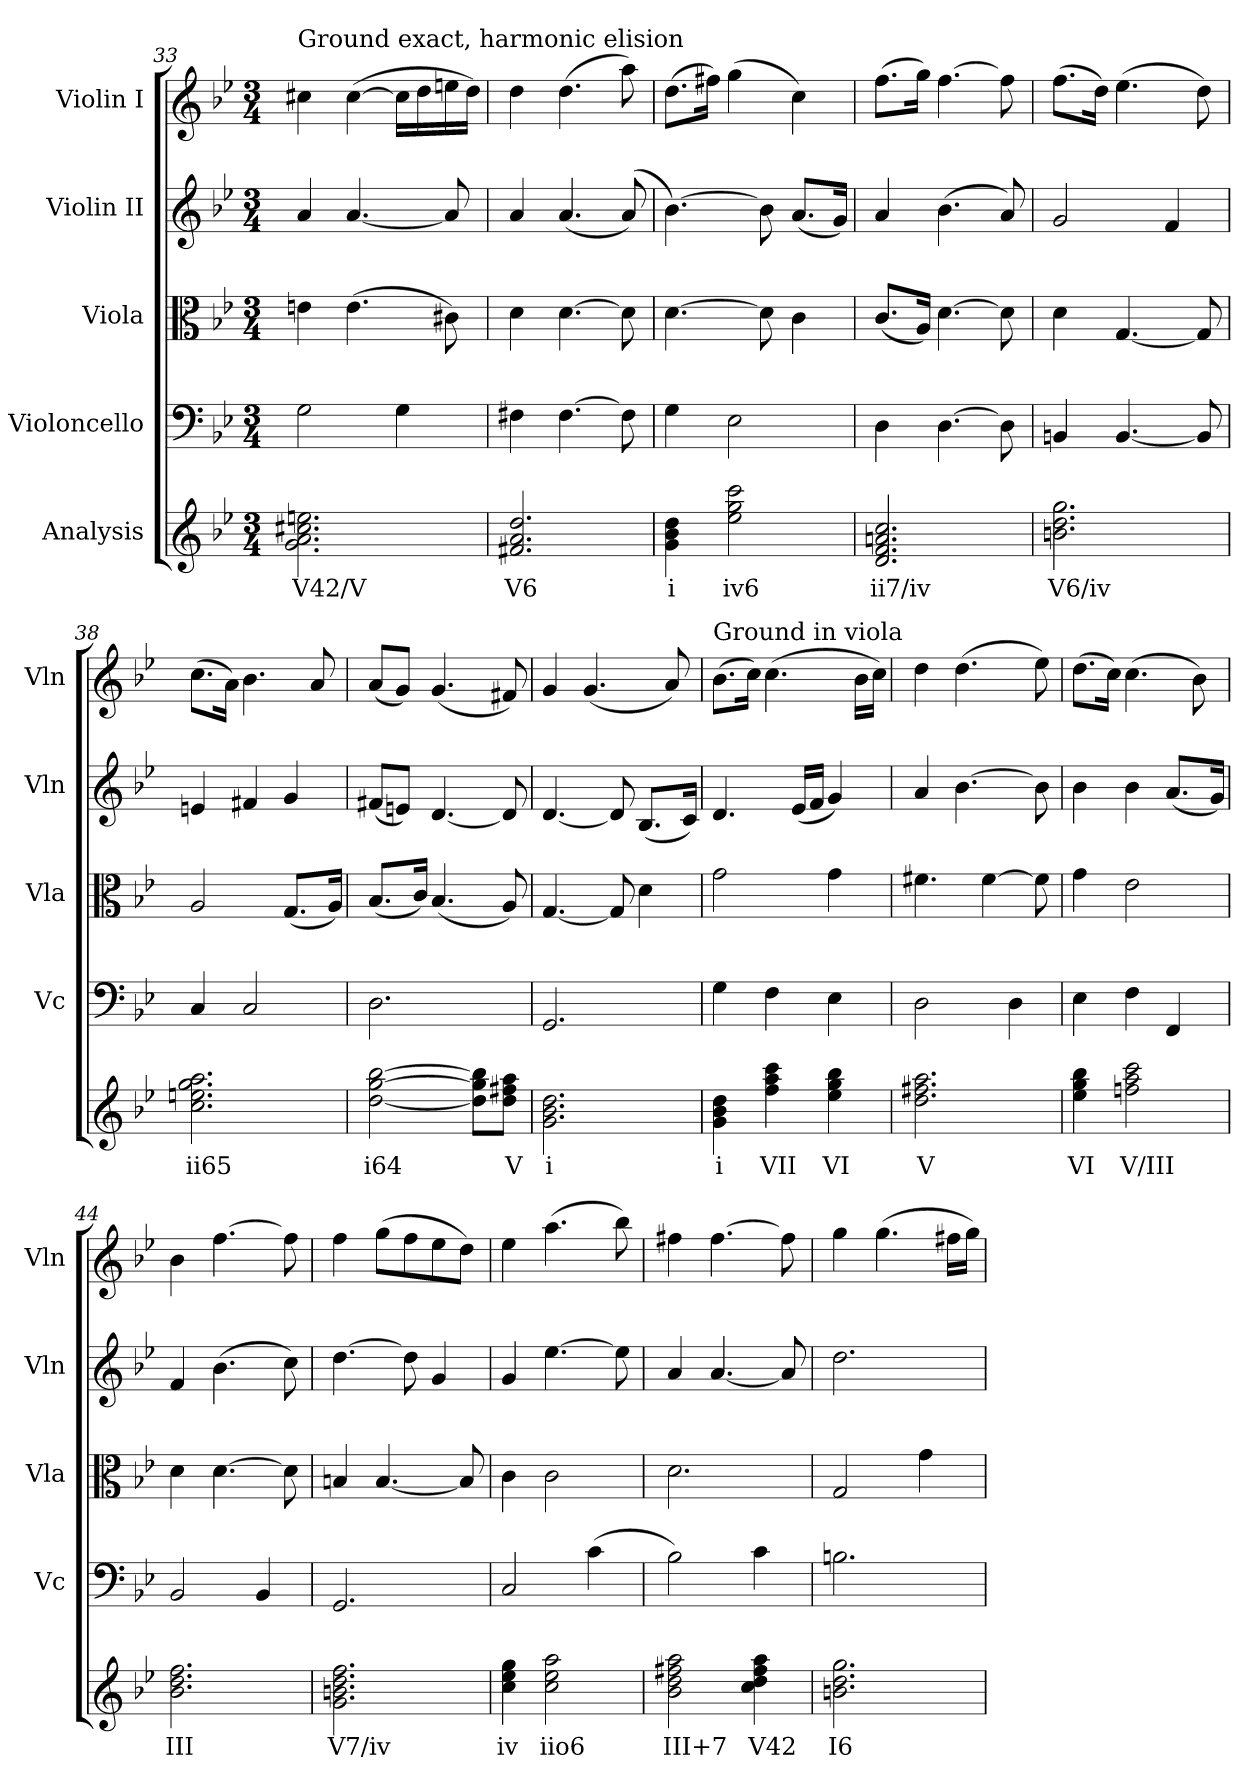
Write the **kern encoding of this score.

**kern	**text	**kern	**kern	**kern	**kern
*part5	*part5	*part4	*part3	*part2	*part1
*staff5	*staff5	*staff4	*staff3	*staff2	*staff1
*I"Analysis	*	*I"Violoncello	*I"Viola	*I"Violin II	*I"Violin I
*	*	*I'Vc	*I'Vla	*I'Vln	*I'Vln
!!LO:PB:g=z
*clefG2	*	*clefF4	*clefC3	*clefG2	*clefG2
*k[b-e-]	*	*k[b-e-]	*k[b-e-]	*k[b-e-]	*k[b-e-]
*M3/4	*	*M3/4	*M3/4	*M3/4	*M3/4
=33	=33	=33	=33	=33	=33
!	!	!	!	!	!LO:TX:a:t=Ground exact, harmonic elision
!	!LO:LY:b	!	!	!	!
2.g\ 2.a\ 2.cc#X\ 2.een\	V42/V	2G\	4en\	4a/	4cc#X\
.	.	.	(>4.e\	[4.a/	(>[4cc#\
.	.	4G\	.	.	16cc#\LL]
.	.	.	.	.	16dd\
.	.	.	8c#X\)	8a/]	16een\
.	.	.	.	.	16dd\JJ)
=34	=34	=34	=34	=34	=34
!	!LO:LY:b	!	!	!	!
2.f#X/ 2.a/ 2.dd/	V6	4F#X\	4d\	4a/	4dd\
.	.	[4.F#\	[4.d\	(<4.a/	(>4.dd\
.	.	8F#\]	8d\]	(<8a/)	8aa\)
=35	=35	=35	=35	=35	=35
!	!LO:LY:b	!	!	!	!
4g\ 4b-\ 4dd\	i	4G\	[4.d\	[4.b-\)	(>8.dd\L
.	.	.	.	.	16ff#X\Jk)
!	!LO:LY:b	!	!	!	!
2ee-\ 2gg\ 2ccc\	iv6	2E-\	.	.	(>4gg\
.	.	.	8d\]	8b-\]	.
.	.	.	4c\	(<8.a/L	4cc\)
.	.	.	.	16g/Jk)	.
=36	=36	=36	=36	=36	=36
!	!LO:LY:b	!	!	!	!
2.d/ 2.f/ 2.an/ 2.cc/	ii7/iv	4D\	(<8.c/L	4a/	(>8.ff\L
.	.	.	16A/Jk)	.	16gg\Jk)
.	.	[4.D\	[4.d\	(>4.b-\	[4.ff\
.	.	8D\]	8d\]	8a/)	8ff\]
!!LO:LB:g=z
=37	=37	=37	=37	=37	=37
!	!LO:LY:b	!	!	!	!
2.bn\ 2.dd\ 2.gg\	V6/iv	4BBn/	4d\	2g/	(>8.ff\L
.	.	.	.	.	16dd\Jk)
.	.	[4.BB/	[4.G/	.	(>4.ee-\
.	.	.	.	4f/	.
.	.	8BB/]	8G/]	.	8dd\)
=38	=38	=38	=38	=38	=38
!	!LO:LY:b	!	!	!	!
2.cc\ 2.een\ 2.gg\ 2.aa\	ii65	4C/	2A/	4en/	(>8.cc\L
.	.	.	.	.	16a\Jk)
.	.	2C/	.	4f#X/	4.b-\
.	.	.	(<8.G/L	4g/	.
.	.	.	.	.	8a/
.	.	.	16A/Jk)	.	.
=39	=39	=39	=39	=39	=39
!	!LO:LY:b	!	!	!	!
[2dd\ [2gg\ [2bb-\	i64	2.D\	(<8.B-/L	(<8f#X/L	(<8a/L
.	.	.	.	8en/J)	8g/J)
.	.	.	16c/Jk)	.	.
.	.	.	(<4.B-/	[4.d/	(<4.g/
8dd\] 8gg\] 8bb-\]L	.	.	.	.	.
!	!LO:LY:b	!	!	!	!
8dd\ 8ff#X\ 8aa\J	V	.	8A/)	8d/]	8f#X/)
=40	=40	=40	=40	=40	=40
!	!LO:LY:b	!	!	!	!
2.g\ 2.b-\ 2.dd\	i	2.GG/	[4.G/	[4.d/	4g/
.	.	.	.	.	(<4.g/
.	.	.	8G/]	8d/]	.
.	.	.	4d\	(<8.B-/L	.
.	.	.	.	.	8a/)
.	.	.	.	16c/Jk)	.
!!LO:PB:g=z
=41	=41	=41	=41	=41	=41
!	!	!	!	!	!LO:TX:a:t=Ground in viola
!	!LO:LY:b	!	!	!	!
4g\ 4b-\ 4dd\	i	4G\	2g\	4.d/	(>8.b-\L
.	.	.	.	.	16cc\Jk)
!	!LO:LY:b	!	!	!	!
4ff\ 4aa\ 4ccc\	VII	4F\	.	.	(>4.cc\
.	.	.	.	(<16e-/LL	.
.	.	.	.	16f/JJ	.
!	!LO:LY:b	!	!	!	!
4ee-\ 4gg\ 4bb-\	VI	4E-\	4g\	4g/)	.
.	.	.	.	.	16b-\LL
.	.	.	.	.	16cc\JJ)
=42	=42	=42	=42	=42	=42
!	!LO:LY:b	!	!	!	!
2.dd\ 2.ff#X\ 2.aa\	V	2D\	4.f#X\	4a/	4dd\
.	.	.	.	[4.b-\	(>4.dd\
.	.	.	[4f#\	.	.
.	.	4D\	.	.	.
.	.	.	8f#\]	8b-\]	8ee-\)
=43	=43	=43	=43	=43	=43
!	!LO:LY:b	!	!	!	!
4ee-\ 4gg\ 4bb-\	VI	4E-\	4g\	4b-\	(>8.dd\L
.	.	.	.	.	16cc\Jk)
!	!LO:LY:b	!	!	!	!
2ffn\ 2aa\ 2ccc\	V/III	4F\	2e-\	4b-\	(>4.cc\
.	.	4FF/	.	(<8.a/L	.
.	.	.	.	.	8b-\)
.	.	.	.	16g/Jk)	.
=44	=44	=44	=44	=44	=44
!	!LO:LY:b	!	!	!	!
2.b-\ 2.dd\ 2.ff\	III	2BB-/	4d\	4f/	4b-\
.	.	.	[4.d\	(>4.b-\	[4.ff\
.	.	4BB-/	.	.	.
.	.	.	8d\]	8cc\)	8ff\]
!!LO:LB:g=z
=45	=45	=45	=45	=45	=45
!	!LO:LY:b	!	!	!	!
2.g\ 2.bn\ 2.dd\ 2.ff\	V7/iv	2.GG/	4Bn/	[4.dd\	4ff\
.	.	.	[4.B/	.	(>8gg\L
.	.	.	.	8dd\]	8ff\
.	.	.	.	4g/	8ee-\
.	.	.	8B/]	.	8dd\J)
=46	=46	=46	=46	=46	=46
!	!LO:LY:b	!	!	!	!
4cc\ 4ee-\ 4gg\	iv	2C/	4c\	4g/	4ee-\
!	!LO:LY:b	!	!	!	!
2cc\ 2ee-\ 2aa\	iio6	.	2c\	[4.ee-\	(>4.aa\
.	.	(>4c\	.	.	.
.	.	.	.	8ee-\]	8bb-\)
=47	=47	=47	=47	=47	=47
!	!LO:LY:b	!	!	!	!
2b-\ 2dd\ 2ff#X\ 2aa\	III+7	2B-\)	2.d\	4a/	4ff#X\
.	.	.	.	[4.a/	[4.ff#\
!	!LO:LY:b	!	!	!	!
4cc\ 4dd\ 4ff#\ 4aa\	V42	4c\	.	.	.
.	.	.	.	8a/]	8ff#\]
=48	=48	=48	=48	=48	=48
!	!LO:LY:b	!	!	!	!
2.bn\ 2.dd\ 2.gg\	I6	2.Bn\	2G/	2.dd\	4gg\
.	.	.	.	.	(>4.gg\
.	.	.	4g\	.	.
.	.	.	.	.	16ff#X\LL
.	.	.	.	.	16gg\JJ)
=	=	=	=	=	=
*-	*-	*-	*-	*-	*-
